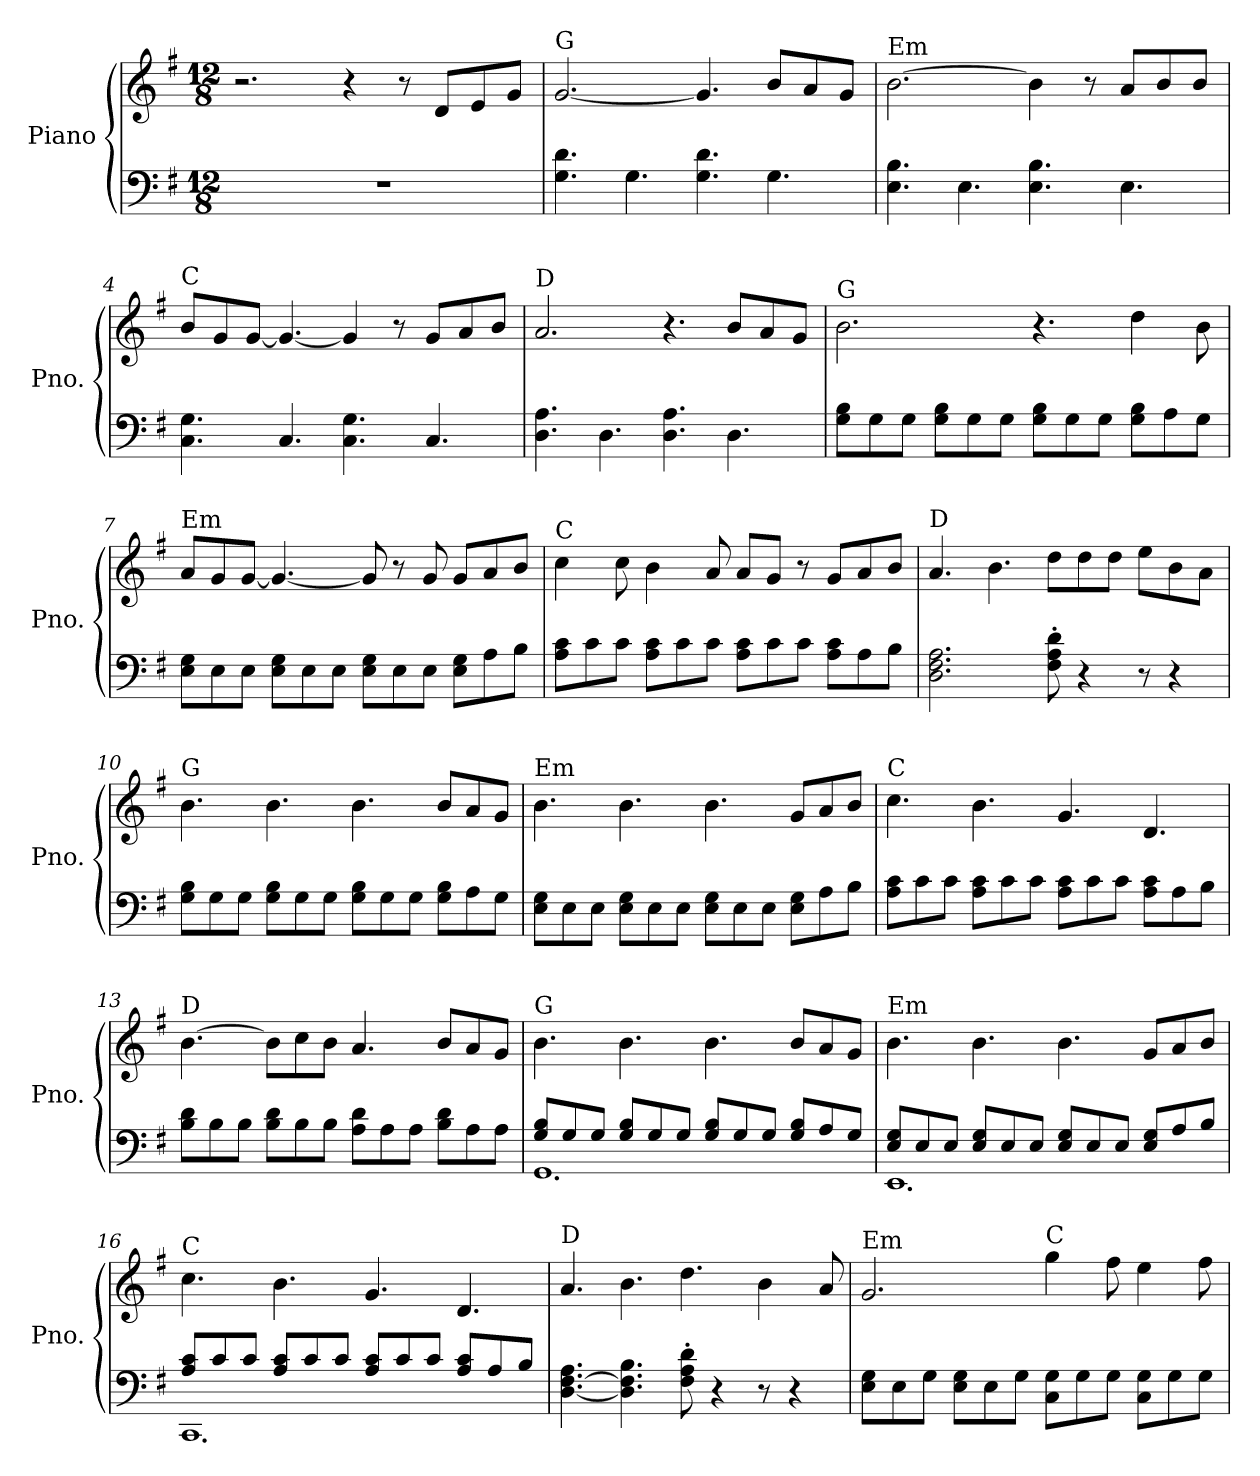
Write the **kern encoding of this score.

**kern	**kern
*part1	*part1
*staff2	*staff1
*I"Piano	*
*I'Pno.	*
*clefF4	*clefG2
*k[f#]	*k[f#]
*M12/8	*M12/8
*MM95	*MM95
=1	=1
1.r	2.r
.	4r
.	8r
.	8d/L
.	8e/
.	8g/J
=2	=2
!	!LO:TX:a:t=G
4.G\ 4.d\	[2.g/
4.G\	.
4.G\ 4.d\	4.g/]
4.G\	8b/L
.	8a/
.	8g/J
=3	=3
!	!LO:TX:a:t=Em
4.E\ 4.B\	[2.b\
4.E\	.
4.E\ 4.B\	4b\]
.	8r
4.E\	8a/L
.	8b/
.	8b/J
=4	=4
!	!LO:TX:a:t=C
4.C\ 4.G\	8b/L
.	8g/
.	[8g/J
4.C/	4.g/_
4.C\ 4.G\	4g/]
.	8r
4.C/	8g/L
.	8a/
.	8b/J
=5	=5
!	!LO:TX:a:t=D
4.D\ 4.A\	2.a/
4.D\	.
4.D\ 4.A\	4.r
4.D\	8b/L
.	8a/
.	8g/J
!!LO:LB:g=z
=6	=6
!	!LO:TX:a:t=G
8G\ 8B\L	2.b\
8G\	.
8G\J	.
8G\ 8B\L	.
8G\	.
8G\J	.
8G\ 8B\L	4.r
8G\	.
8G\J	.
8G\ 8B\L	4dd\
8A\	.
8G\J	8b\
=7	=7
!	!LO:TX:a:t=Em
8E\ 8G\L	8a/L
8E\	8g/
8E\J	[8g/J
8E\ 8G\L	4.g/_
8E\	.
8E\J	.
8E\ 8G\L	8g/]
8E\	8r
8E\J	8g/
8E\ 8G\L	8g/L
8A\	8a/
8B\J	8b/J
=8	=8
!	!LO:TX:a:t=C
8A\ 8c\L	4cc\
8c\	.
8c\J	8cc\
8A\ 8c\L	4b\
8c\	.
8c\J	8a/
8A\ 8c\L	8a/L
8c\	8g/J
8c\J	8r
8A\ 8c\L	8g/L
8A\	8a/
8B\J	8b/J
!!LO:LB:g=z
=9	=9
!	!LO:TX:a:t=D
2.D\ 2.F#\ 2.A\	4.a/
.	4.b\
8F#\' 8A\' 8d\'	8dd\L
4r	8dd\
.	8dd\J
8r	8ee\L
4r	8b\
.	8a\J
=10	=10
!	!LO:TX:a:t=G
8G\ 8B\L	4.b\
8G\	.
8G\J	.
8G\ 8B\L	4.b\
8G\	.
8G\J	.
8G\ 8B\L	4.b\
8G\	.
8G\J	.
8G\ 8B\L	8b/L
8A\	8a/
8G\J	8g/J
=11	=11
!	!LO:TX:a:t=Em
8E\ 8G\L	4.b\
8E\	.
8E\J	.
8E\ 8G\L	4.b\
8E\	.
8E\J	.
8E\ 8G\L	4.b\
8E\	.
8E\J	.
8E\ 8G\L	8g/L
8A\	8a/
8B\J	8b/J
!!LO:LB:g=z
=12	=12
!	!LO:TX:a:t=C
8A\ 8c\L	4.cc\
8c\	.
8c\J	.
8A\ 8c\L	4.b\
8c\	.
8c\J	.
8A\ 8c\L	4.g/
8c\	.
8c\J	.
8A\ 8c\L	4.d/
8A\	.
8B\J	.
=13	=13
!	!LO:TX:a:t=D
8B\ 8d\L	[4.b\
8B\	.
8B\J	.
8B\ 8d\L	8b\L]
8B\	8cc\
8B\J	8b\J
8A\ 8d\L	4.a/
8A\	.
8A\J	.
8B\ 8d\L	8b/L
8A\	8a/
8A\J	8g/J
=14	=14
*^	*
!	!	!LO:TX:a:t=G
8G/ 8B/L	1.GG	4.b\
8G/	.	.
8G/J	.	.
8G/ 8B/L	.	4.b\
8G/	.	.
8G/J	.	.
8G/ 8B/L	.	4.b\
8G/	.	.
8G/J	.	.
8G/ 8B/L	.	8b/L
8A/	.	8a/
8G/J	.	8g/J
!!LO:LB:g=z
=15	=15	=15
!	!	!LO:TX:a:t=Em
8E/ 8G/L	1.EE	4.b\
8E/	.	.
8E/J	.	.
8E/ 8G/L	.	4.b\
8E/	.	.
8E/J	.	.
8E/ 8G/L	.	4.b\
8E/	.	.
8E/J	.	.
8E/ 8G/L	.	8g/L
8A/	.	8a/
8B/J	.	8b/J
=16	=16	=16
!	!	!LO:TX:a:t=C
8A/ 8c/L	1.CC	4.cc\
8c/	.	.
8c/J	.	.
8A/ 8c/L	.	4.b\
8c/	.	.
8c/J	.	.
8A/ 8c/L	.	4.g/
8c/	.	.
8c/J	.	.
8A/ 8c/L	.	4.d/
8A/	.	.
8B/J	.	.
*v	*v	*
=17	=17
!	!LO:TX:a:t=D
[4.D\ [4.F#\ 4.A\	4.a/
4.D\] 4.F#\] 4.B\	4.b\
8F#\' 8A\' 8d\'	4.dd\
4r	.
8r	4b\
4r	.
.	8a/
!!LO:PB:g=z
=18	=18
!	!LO:TX:a:t=Em
8E\ 8G\L	2.g/
8E\	.
8G\J	.
8E\ 8G\L	.
8E\	.
8G\J	.
!	!LO:TX:a:t=C
8C\ 8G\L	4gg\
8G\	.
8G\J	8ff#\
8C\ 8G\L	4ee\
8G\	.
8G\J	8ff#\
=	=
*-	*-
